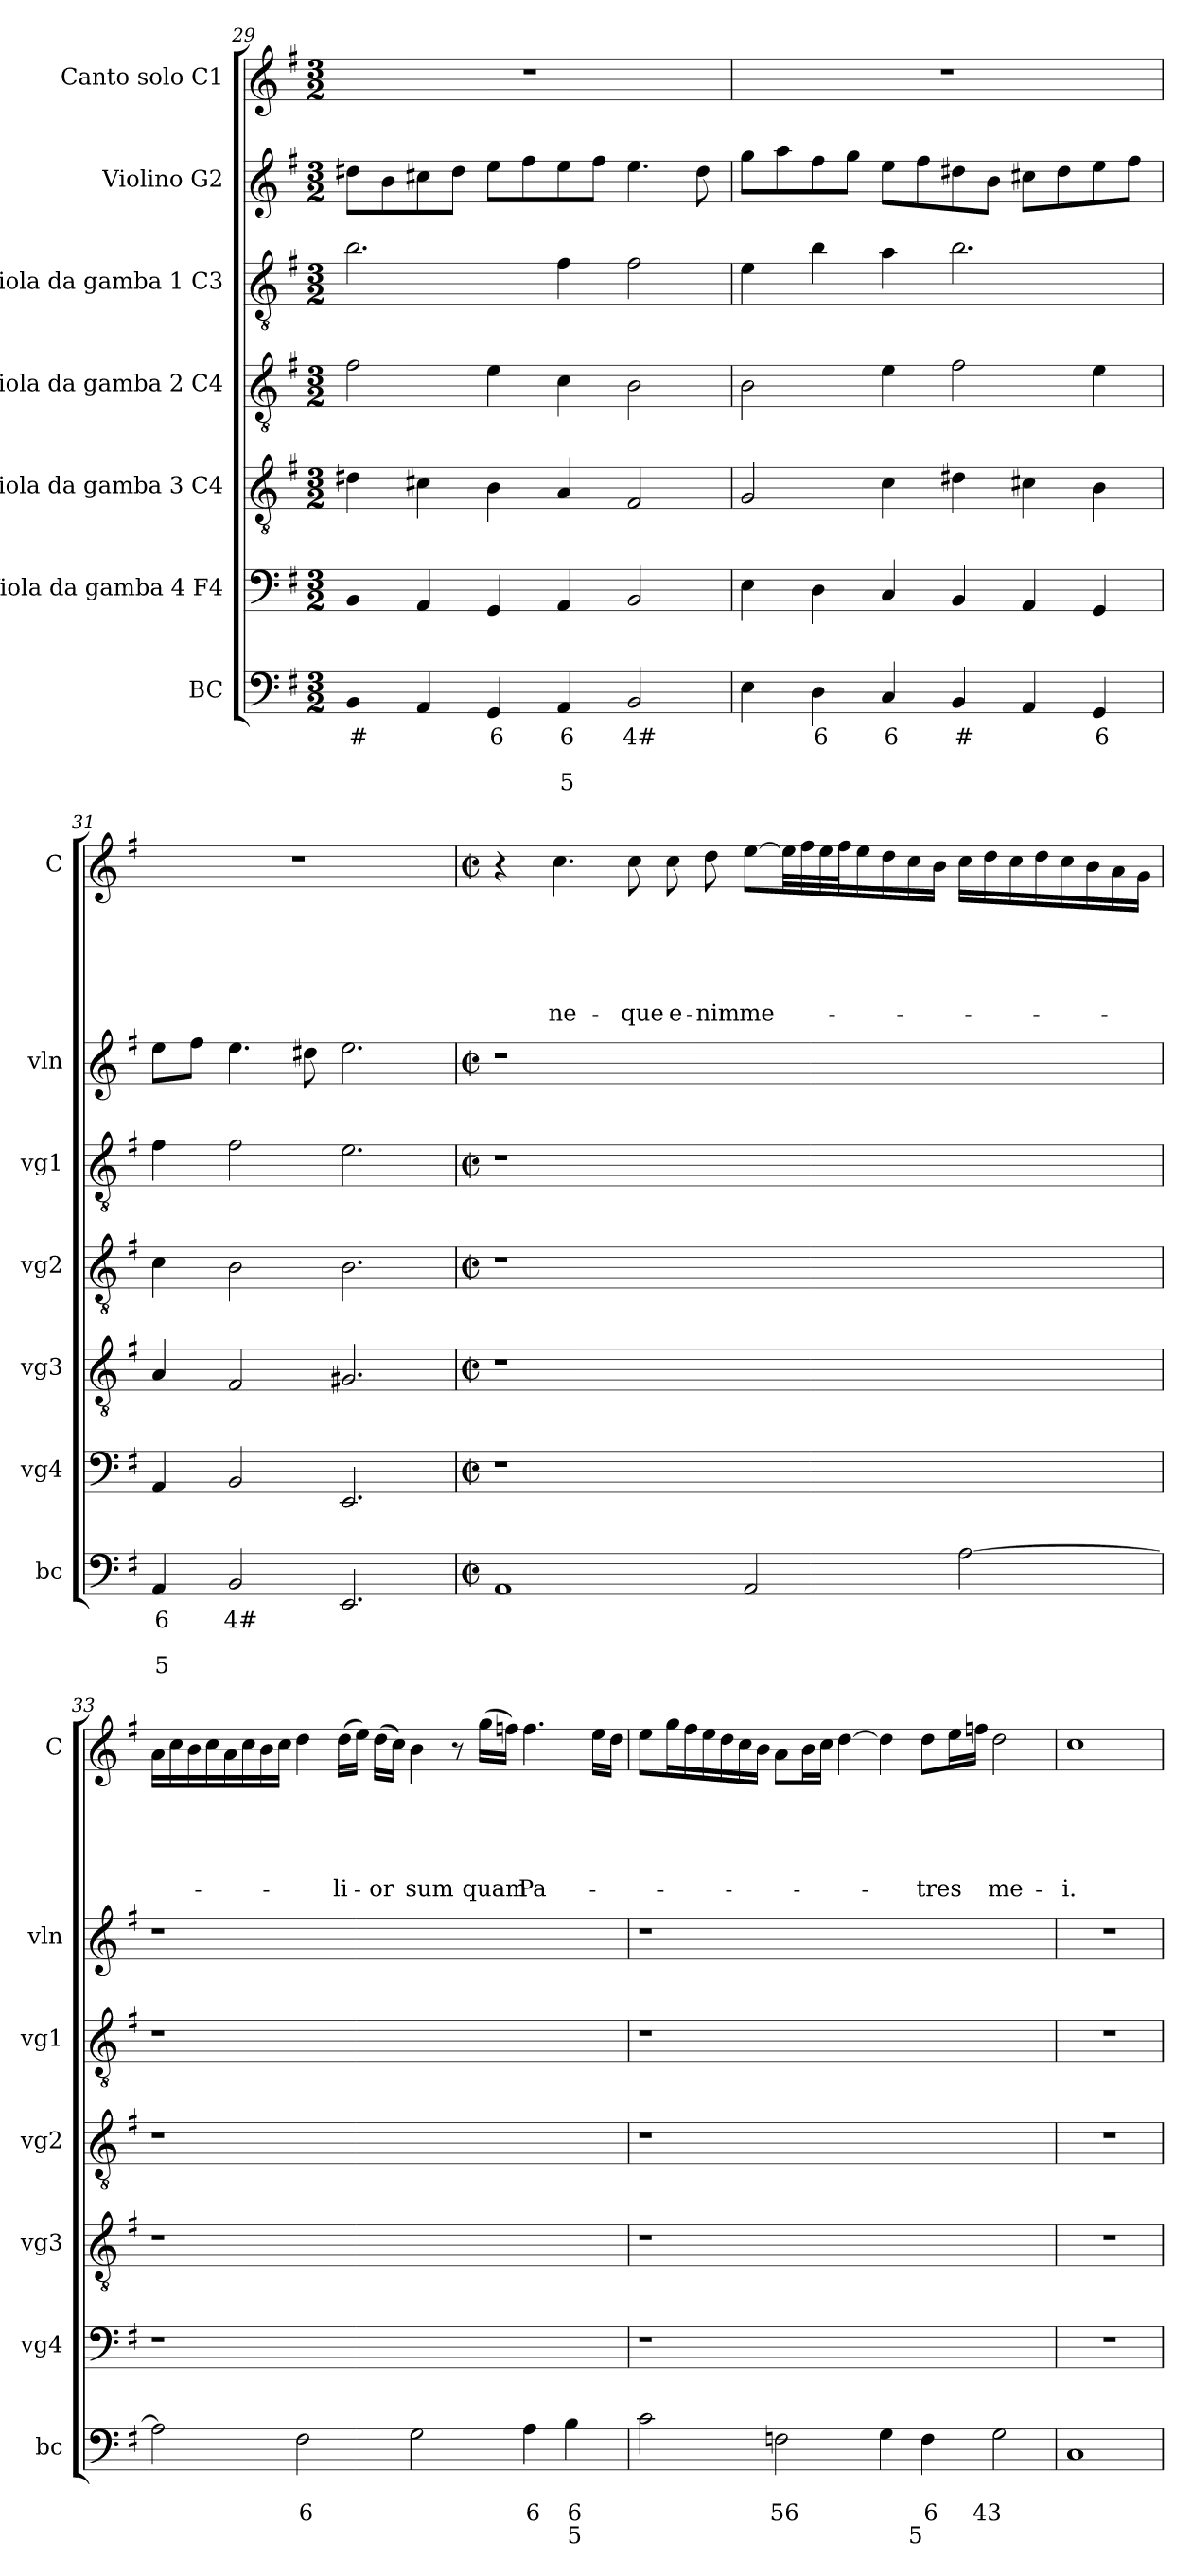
**kern	**text	**text	**text	**kern	**kern	**kern	**kern	**kern	**kern	**text	**text	**text	**text	**text
*part7	*part7	*part7	*part7	*part6	*part5	*part4	*part3	*part2	*part1	*part1	*part1	*part1	*part1	*part1
*staff7	*staff7	*staff7	*staff7	*staff6	*staff5	*staff4	*staff3	*staff2	*staff1	*staff1	*staff1	*staff1	*staff1	*staff1
*I"BC	*	*	*	*I"Viola da gamba 4 F4	*I"Viola da gamba 3 C4	*I"Viola da gamba 2 C4	*I"Viola da gamba 1 C3	*I"Violino  G2	*I"Canto solo C1	*	*	*	*	*
*I'bc	*	*	*	*I'vg4	*I'vg3	*I'vg2	*I'vg1	*I'vln	*I'C	*	*	*	*	*
!!LO:PB:g=z
*clefF4	*	*	*	*clefF4	*clefGv2	*clefGv2	*clefGv2	*clefG2	*clefG2	*	*	*	*	*
*k[f#]	*	*	*	*k[f#]	*k[f#]	*k[f#]	*k[f#]	*k[f#]	*k[f#]	*	*	*	*	*
*e:	*	*	*	*e:	*e:	*e:	*e:	*e:	*e:	*	*	*	*	*
*M3/2	*	*	*	*M3/2	*M3/2	*M3/2	*M3/2	*M3/2	*M3/2	*	*	*	*	*
=29	=29	=29	=29	=29	=29	=29	=29	=29	=29	=29	=29	=29	=29	=29
!	!LO:LY:b	!	!	!	!	!	!	!	!	!	!	!	!	!
4BB/	#	.	.	4BB/	4d#X\	2f#\	2.b\	8dd#X\L	1.r	.	.	.	.	.
.	.	.	.	.	.	.	.	8b\	.	.	.	.	.	.
4AA/	.	.	.	4AA/	4c#X\	.	.	8cc#X\	.	.	.	.	.	.
.	.	.	.	.	.	.	.	8dd#\J	.	.	.	.	.	.
!	!LO:LY:b	!	!	!	!	!	!	!	!	!	!	!	!	!
4GG/	6	.	.	4GG/	4B\	4e\	.	8ee\L	.	.	.	.	.	.
.	.	.	.	.	.	.	.	8ff#\	.	.	.	.	.	.
!	!LO:LY:b	!	!LO:LY:b	!	!	!	!	!	!	!	!	!	!	!
4AA/	6	.	5	4AA/	4A/	4c\	4f#\	8ee\	.	.	.	.	.	.
.	.	.	.	.	.	.	.	8ff#\J	.	.	.	.	.	.
!	!LO:LY:b	!	!	!	!	!	!	!	!	!	!	!	!	!
2BB/	4#	.	.	2BB/	2F#/	2B\	2f#\	4.ee\	.	.	.	.	.	.
.	.	.	.	.	.	.	.	8dd#\	.	.	.	.	.	.
=30	=30	=30	=30	=30	=30	=30	=30	=30	=30	=30	=30	=30	=30	=30
4E\	.	.	.	4E\	2G/	2B\	4e\	8gg\L	1.r	.	.	.	.	.
.	.	.	.	.	.	.	.	8aa\	.	.	.	.	.	.
!	!LO:LY:b	!	!	!	!	!	!	!	!	!	!	!	!	!
4D\	6	.	.	4D\	.	.	4b\	8ff#\	.	.	.	.	.	.
.	.	.	.	.	.	.	.	8gg\J	.	.	.	.	.	.
!	!LO:LY:b	!	!	!	!	!	!	!	!	!	!	!	!	!
4C/	6	.	.	4C/	4c\	4e\	4a\	8ee\L	.	.	.	.	.	.
.	.	.	.	.	.	.	.	8ff#\	.	.	.	.	.	.
!	!LO:LY:b	!	!	!	!	!	!	!	!	!	!	!	!	!
4BB/	#	.	.	4BB/	4d#X\	2f#\	2.b\	8dd#X\	.	.	.	.	.	.
.	.	.	.	.	.	.	.	8b\J	.	.	.	.	.	.
4AA/	.	.	.	4AA/	4c#X\	.	.	8cc#X\L	.	.	.	.	.	.
.	.	.	.	.	.	.	.	8dd#\	.	.	.	.	.	.
!	!LO:LY:b	!	!	!	!	!	!	!	!	!	!	!	!	!
4GG/	6	.	.	4GG/	4B\	4e\	.	8ee\	.	.	.	.	.	.
.	.	.	.	.	.	.	.	8ff#\J	.	.	.	.	.	.
=31	=31	=31	=31	=31	=31	=31	=31	=31	=31	=31	=31	=31	=31	=31
!	!LO:LY:b	!	!LO:LY:b	!	!	!	!	!	!	!	!	!	!	!
4AA/	6	.	5	4AA/	4A/	4c\	4f#\	8ee\L	1.r	.	.	.	.	.
.	.	.	.	.	.	.	.	8ff#\J	.	.	.	.	.	.
!	!LO:LY:b	!	!	!	!	!	!	!	!	!	!	!	!	!
2BB/	4#	.	.	2BB/	2F#/	2B\	2f#\	4.ee\	.	.	.	.	.	.
.	.	.	.	.	.	.	.	8dd#X\	.	.	.	.	.	.
2.EE/	.	.	.	2.EE/	2.G#X/	2.B\	2.e\	2.ee\	.	.	.	.	.	.
!!LO:LB:g=z
=32	=32	=32	=32	=32	=32	=32	=32	=32	=32	=32	=32	=32	=32	=32
*M2/2	*	*	*	*M2/2	*M2/2	*M2/2	*M2/2	*M2/2	*M2/2	*	*	*	*	*
*met(c|)	*	*	*	*met(c|)	*met(c|)	*met(c|)	*met(c|)	*met(c|)	*met(c|)	*	*	*	*	*
1AA	.	.	.	1r	1r	1r	1r	1r	4r	.	.	.	.	.
!	!	!	!	!	!	!	!	!	!	!	!	!	!	!LO:LY:b
.	.	.	.	.	.	.	.	.	4.cc\	.	.	.	.	ne-
!	!	!	!	!	!	!	!	!	!	!	!	!	!	!LO:LY:b
.	.	.	.	.	.	.	.	.	8cc\	.	.	.	.	-que
!	!	!	!	!	!	!	!	!	!	!	!	!	!	!LO:LY:b
.	.	.	.	.	.	.	.	.	8cc\	.	.	.	.	e-
!	!	!	!	!	!	!	!	!	!	!	!	!	!	!LO:LY:b
.	.	.	.	.	.	.	.	.	8dd\	.	.	.	.	-nim
!	!	!	!	!	!	!	!	!	!	!	!	!	!	!LO:LY:b
2AA/	.	.	.	1ryy	1ryy	1ryy	1ryy	1ryy	[8ee\L	.	.	.	.	me-
.	.	.	.	.	.	.	.	.	32ee\LL]	.	.	.	.	.
.	.	.	.	.	.	.	.	.	32ff#\	.	.	.	.	.
.	.	.	.	.	.	.	.	.	32ee\	.	.	.	.	.
.	.	.	.	.	.	.	.	.	32ff#\J	.	.	.	.	.
.	.	.	.	.	.	.	.	.	16ee\	.	.	.	.	.
.	.	.	.	.	.	.	.	.	16dd\	.	.	.	.	.
.	.	.	.	.	.	.	.	.	16cc\	.	.	.	.	.
.	.	.	.	.	.	.	.	.	16b\JJ	.	.	.	.	.
[2A\	.	.	.	.	.	.	.	.	16cc\LL	.	.	.	.	.
.	.	.	.	.	.	.	.	.	16dd\	.	.	.	.	.
.	.	.	.	.	.	.	.	.	16cc\	.	.	.	.	.
.	.	.	.	.	.	.	.	.	16dd\	.	.	.	.	.
.	.	.	.	.	.	.	.	.	16cc\	.	.	.	.	.
.	.	.	.	.	.	.	.	.	16b\	.	.	.	.	.
.	.	.	.	.	.	.	.	.	16a\	.	.	.	.	.
.	.	.	.	.	.	.	.	.	16g\JJ	.	.	.	.	.
=33	=33	=33	=33	=33	=33	=33	=33	=33	=33	=33	=33	=33	=33	=33
2A\]	.	.	.	1r	1r	1r	1r	1r	16a\LL	.	.	.	.	.
.	.	.	.	.	.	.	.	.	16cc\	.	.	.	.	.
.	.	.	.	.	.	.	.	.	16b\	.	.	.	.	.
.	.	.	.	.	.	.	.	.	16cc\	.	.	.	.	.
.	.	.	.	.	.	.	.	.	16a\	.	.	.	.	.
.	.	.	.	.	.	.	.	.	16cc\	.	.	.	.	.
.	.	.	.	.	.	.	.	.	16b\	.	.	.	.	.
.	.	.	.	.	.	.	.	.	16cc\JJ	.	.	.	.	.
!	!	!LO:LY:b	!	!	!	!	!	!	!	!	!	!	!	!
2F#\	.	6	.	.	.	.	.	.	4dd\	.	.	.	.	.
!	!	!	!	!	!	!	!	!	!	!	!	!	!	!LO:LY:b
.	.	.	.	.	.	.	.	.	(>16dd\LL	.	.	.	.	-li-
.	.	.	.	.	.	.	.	.	16ee\JJ)	.	.	.	.	.
!	!	!	!	!	!	!	!	!	!	!	!	!	!	!LO:LY:b
.	.	.	.	.	.	.	.	.	(>16dd\LL	.	.	.	.	-or
.	.	.	.	.	.	.	.	.	16cc\JJ)	.	.	.	.	.
!	!	!	!	!	!	!	!	!	!	!	!	!	!	!LO:LY:b
2G\	.	.	.	1ryy	1ryy	1ryy	1ryy	1ryy	4b\	.	.	.	.	sum
.	.	.	.	.	.	.	.	.	8r	.	.	.	.	.
!	!	!	!	!	!	!	!	!	!	!	!	!	!	!LO:LY:b
.	.	.	.	.	.	.	.	.	(>16gg\LL	.	.	.	.	quam
.	.	.	.	.	.	.	.	.	16ffn\JJ)	.	.	.	.	.
!	!	!LO:LY:b	!	!	!	!	!	!	!	!	!	!	!	!LO:LY:b
4A\	.	6	.	.	.	.	.	.	4.ff\	.	.	.	.	Pa-
!	!	!LO:LY:b	!LO:LY:b	!	!	!	!	!	!	!	!	!	!	!
4B\	.	6	5	.	.	.	.	.	.	.	.	.	.	.
.	.	.	.	.	.	.	.	.	16ee\LL	.	.	.	.	.
.	.	.	.	.	.	.	.	.	16dd\JJ	.	.	.	.	.
!!LO:LB:g=z
=34	=34	=34	=34	=34	=34	=34	=34	=34	=34	=34	=34	=34	=34	=34
2c\	.	.	.	1r	1r	1r	1r	1r	8ee\L	.	.	.	.	.
.	.	.	.	.	.	.	.	.	16gg\L	.	.	.	.	.
.	.	.	.	.	.	.	.	.	16ff#\	.	.	.	.	.
.	.	.	.	.	.	.	.	.	16ee\	.	.	.	.	.
.	.	.	.	.	.	.	.	.	16dd\	.	.	.	.	.
.	.	.	.	.	.	.	.	.	16cc\	.	.	.	.	.
.	.	.	.	.	.	.	.	.	16b\JJ	.	.	.	.	.
!	!	!LO:LY:b	!	!	!	!	!	!	!	!	!	!	!	!
2Fn\	.	56	.	.	.	.	.	.	8a\L	.	.	.	.	.
.	.	.	.	.	.	.	.	.	16b\L	.	.	.	.	.
.	.	.	.	.	.	.	.	.	16cc\JJ	.	.	.	.	.
.	.	.	.	.	.	.	.	.	[4dd\	.	.	.	.	.
4G\	.	.	.	1ryy	1ryy	1ryy	1ryy	1ryy	4dd\]	.	.	.	.	.
!	!	!LO:LY:b	!LO:LY:b	!	!	!	!	!	!	!	!	!	!	!LO:LY:b
4F\	.	6	5	.	.	.	.	.	8dd\L	.	.	.	.	-tres
.	.	.	.	.	.	.	.	.	16ee\L	.	.	.	.	.
.	.	.	.	.	.	.	.	.	16ffn\JJ	.	.	.	.	.
!	!	!LO:LY:b	!	!	!	!	!	!	!	!	!	!	!	!LO:LY:b
2G\	.	43	.	.	.	.	.	.	2dd\	.	.	.	.	me-
=35	=35	=35	=35	=35	=35	=35	=35	=35	=35	=35	=35	=35	=35	=35
!	!	!	!	!	!	!	!	!	!	!	!	!	!	!LO:LY:b
1C	.	.	.	1r	1r	1r	1r	1r	1cc	.	.	.	.	-i.
=	=	=	=	=	=	=	=	=	=	=	=	=	=	=
*-	*-	*-	*-	*-	*-	*-	*-	*-	*-	*-	*-	*-	*-	*-
